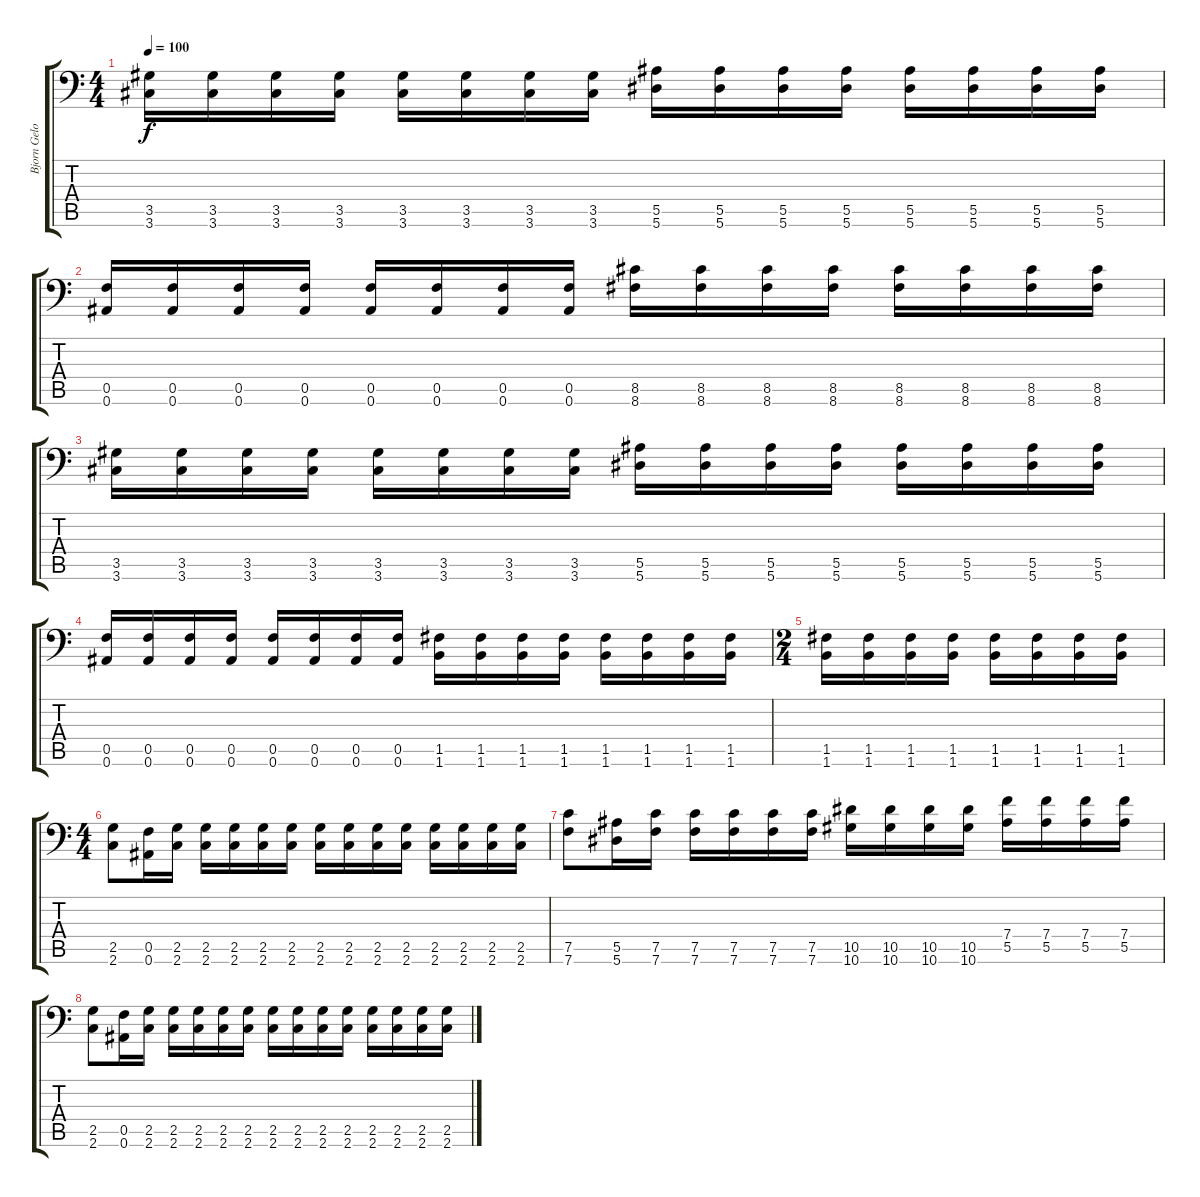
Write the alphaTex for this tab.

\track ("Bjorn Gelotte" "Bjorn Gelo") {instrument distortionguitar}
\staff {score tabs}
\tuning (C4 G3 Eb3 Bb2 F2 Bb1) {hide}
\ts (4 4)
\tempo 100
\clef f4
\ks c
(3.5 3.6).16{dy f} (3.5 3.6).16 (3.5 3.6).16 (3.5 3.6).16 (3.5 3.6).16 (3.5 3.6).16 (3.5 3.6).16 (3.5 3.6).16 (5.5 5.6).16 (5.5 5.6).16 (5.5 5.6).16 (5.5 5.6).16 (5.5 5.6).16 (5.5 5.6).16 (5.5 5.6).16 (5.5 5.6).16 |
(0.5 0.6).16 (0.5 0.6).16 (0.5 0.6).16 (0.5 0.6).16 (0.5 0.6).16 (0.5 0.6).16 (0.5 0.6).16 (0.5 0.6).16 (8.5 8.6).16 (8.5 8.6).16 (8.5 8.6).16 (8.5 8.6).16 (8.5 8.6).16 (8.5 8.6).16 (8.5 8.6).16 (8.5 8.6).16 |
(3.5 3.6).16 (3.5 3.6).16 (3.5 3.6).16 (3.5 3.6).16 (3.5 3.6).16 (3.5 3.6).16 (3.5 3.6).16 (3.5 3.6).16 (5.5 5.6).16 (5.5 5.6).16 (5.5 5.6).16 (5.5 5.6).16 (5.5 5.6).16 (5.5 5.6).16 (5.5 5.6).16 (5.5 5.6).16 |
(0.5 0.6).16 (0.5 0.6).16 (0.5 0.6).16 (0.5 0.6).16 (0.5 0.6).16 (0.5 0.6).16 (0.5 0.6).16 (0.5 0.6).16 (1.5 1.6).16 (1.5 1.6).16 (1.5 1.6).16 (1.5 1.6).16 (1.5 1.6).16 (1.5 1.6).16 (1.5 1.6).16 (1.5 1.6).16 |
\ts (2 4)
(1.5 1.6).16 (1.5 1.6).16 (1.5 1.6).16 (1.5 1.6).16 (1.5 1.6).16 (1.5 1.6).16 (1.5 1.6).16 (1.5 1.6).16 |
\ts (4 4)
(2.5 2.6).8 (0.5 0.6).16 (2.5 2.6).16 (2.5 2.6).16 (2.5 2.6).16 (2.5 2.6).16 (2.5 2.6).16 (2.5 2.6).16 (2.5 2.6).16 (2.5 2.6).16 (2.5 2.6).16 (2.5 2.6).16 (2.5 2.6).16 (2.5 2.6).16 (2.5 2.6).16 |
(7.5 7.6).8 (5.5 5.6).16 (7.5 7.6).16 (7.5 7.6).16 (7.5 7.6).16 (7.5 7.6).16 (7.5 7.6).16 (10.5 10.6).16 (10.5 10.6).16 (10.5 10.6).16 (10.5 10.6).16 (7.4 5.5).16 (7.4 5.5).16 (7.4 5.5).16 (7.4 5.5).16 |
(2.5 2.6).8 (0.5 0.6).16 (2.5 2.6).16 (2.5 2.6).16 (2.5 2.6).16 (2.5 2.6).16 (2.5 2.6).16 (2.5 2.6).16 (2.5 2.6).16 (2.5 2.6).16 (2.5 2.6).16 (2.5 2.6).16 (2.5 2.6).16 (2.5 2.6).16 (2.5 2.6).16
